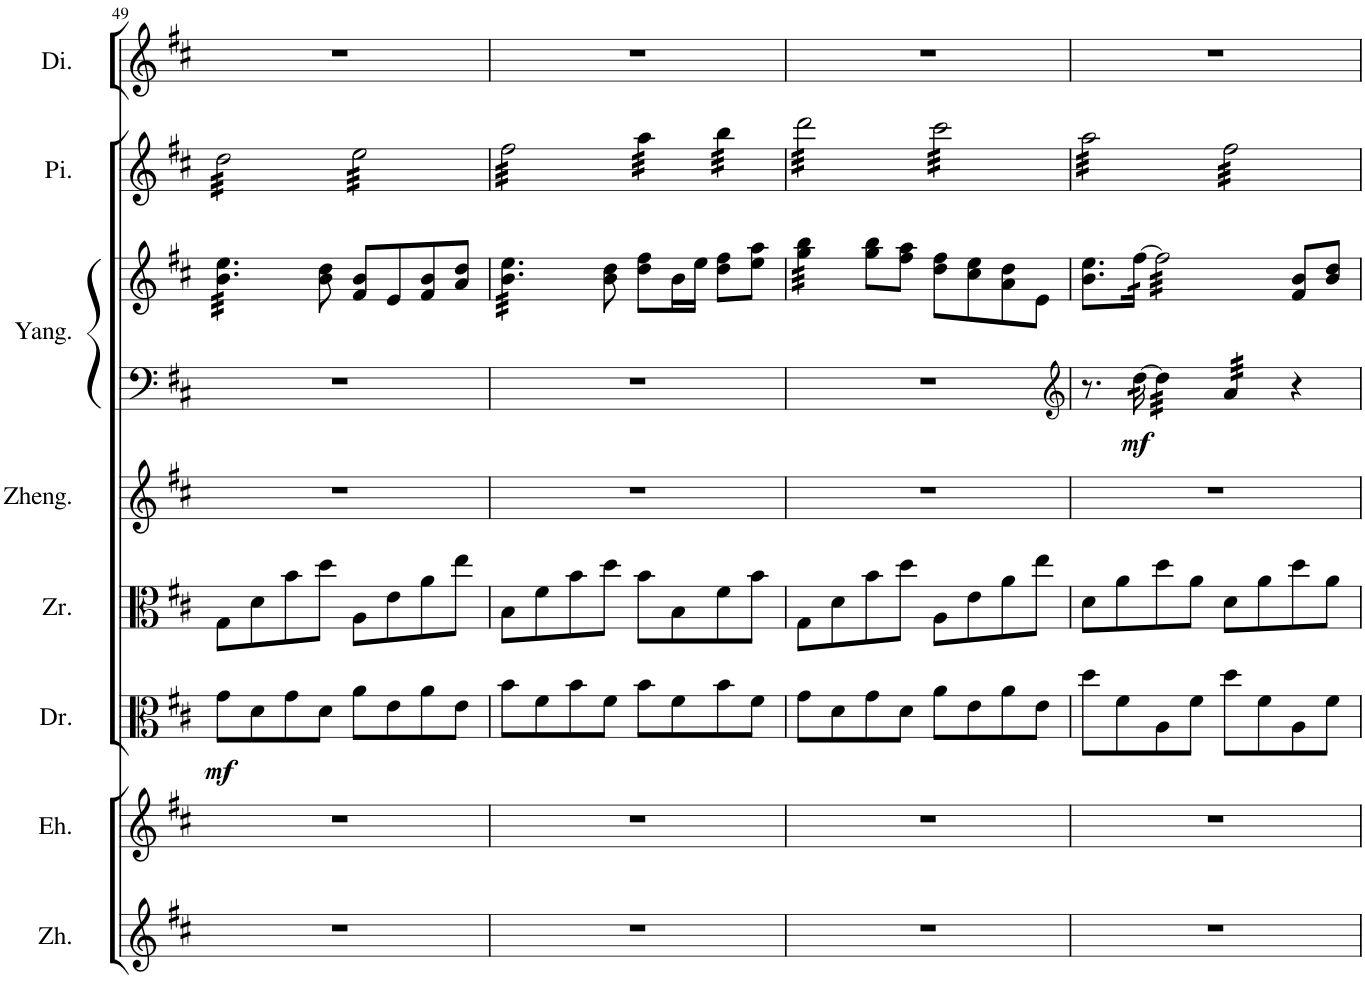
**kern	**kern	**kern	**dynam	**kern	**kern	**kern	**kern	**dynam	**kern	**kern
*part8	*part7	*part6	*part6	*part5	*part4	*part3	*part3	*part3	*part2	*part1
*staff9	*staff8	*staff7	*staff7	*staff6	*staff5	*staff4	*staff3	*staff3/4	*staff2	*staff1
*I"中胡	*I"二胡	*I"大阮	*	*I"中阮	*I"古筝	*I"扬琴	*	*	*I"琵琶	*I"笛箫
!!LO:PB:g=z
*clefG2	*clefG2	*clefC3	*	*clefC3	*clefG2	*clefF4	*clefG2	*	*clefG2	*clefG2
*	*	*Trd7c12	*	*	*	*	*	*	*	*Trd-7c-12
*k[f#c#]	*k[f#c#]	*k[f#c#]	*	*k[f#c#]	*k[f#c#]	*k[f#c#]	*k[f#c#]	*	*k[f#c#]	*k[f#c#]
*M4/4	*M4/4	*M4/4	*	*M4/4	*M4/4	*M4/4	*M4/4	*	*M4/4	*M4/4
=49	=49	=49	=49	=49	=49	=49	=49	=49	=49	=49
!	!	!	!LO:DY:b	!	!	!	!	!	!	!
*	*	*	*	*	*	*	*tremolo	*	*	*
*	*	*	*	*	*	*	*	*	*tremolo	*
1r	1r	8g\L	mf	8G\L	1r	1r	32b\ 32ee\LLL	.	32dd\LLL	1r
.	.	.	.	.	.	.	32b\ 32ee\	.	32dd\	.
.	.	.	.	.	.	.	32b\ 32ee\	.	32dd\	.
.	.	.	.	.	.	.	32b\ 32ee\	.	32dd\	.
.	.	8d\	.	8d\	.	.	32b\ 32ee\	.	32dd\	.
.	.	.	.	.	.	.	32b\ 32ee\	.	32dd\	.
.	.	.	.	.	.	.	32b\ 32ee\	.	32dd\	.
.	.	.	.	.	.	.	32b\ 32ee\	.	32dd\	.
.	.	8g\	.	8b\	.	.	32b\ 32ee\	.	32dd\	.
.	.	.	.	.	.	.	32b\ 32ee\	.	32dd\	.
.	.	.	.	.	.	.	32b\ 32ee\	.	32dd\	.
.	.	.	.	.	.	.	32b\ 32ee\JJJ	.	32dd\	.
*	*	*	*	*	*	*	*Xtremolo	*	*	*
.	.	8d\J	.	8dd\J	.	.	8b\ 8dd\	.	32dd\	.
.	.	.	.	.	.	.	.	.	32dd\	.
.	.	.	.	.	.	.	.	.	32dd\	.
.	.	.	.	.	.	.	.	.	32dd\JJJ	.
.	.	8a\L	.	8A\L	.	.	8f#/ 8b/L	.	32ee\LLL	.
.	.	.	.	.	.	.	.	.	32ee\	.
.	.	.	.	.	.	.	.	.	32ee\	.
.	.	.	.	.	.	.	.	.	32ee\	.
.	.	8e\	.	8e\	.	.	8e/	.	32ee\	.
.	.	.	.	.	.	.	.	.	32ee\	.
.	.	.	.	.	.	.	.	.	32ee\	.
.	.	.	.	.	.	.	.	.	32ee\	.
.	.	8a\	.	8a\	.	.	8f#/ 8b/	.	32ee\	.
.	.	.	.	.	.	.	.	.	32ee\	.
.	.	.	.	.	.	.	.	.	32ee\	.
.	.	.	.	.	.	.	.	.	32ee\	.
.	.	8e\J	.	8ee\J	.	.	8a/ 8dd/J	.	32ee\	.
.	.	.	.	.	.	.	.	.	32ee\	.
.	.	.	.	.	.	.	.	.	32ee\	.
.	.	.	.	.	.	.	.	.	32ee\JJJ	.
=50	=50	=50	=50	=50	=50	=50	=50	=50	=50	=50
*	*	*	*	*	*	*	*tremolo	*	*	*
1r	1r	8b\L	.	8B\L	1r	1r	32b\ 32ee\LLL	.	32ff#\LLL	1r
.	.	.	.	.	.	.	32b\ 32ee\	.	32ff#\	.
.	.	.	.	.	.	.	32b\ 32ee\	.	32ff#\	.
.	.	.	.	.	.	.	32b\ 32ee\	.	32ff#\	.
.	.	8f#\	.	8f#\	.	.	32b\ 32ee\	.	32ff#\	.
.	.	.	.	.	.	.	32b\ 32ee\	.	32ff#\	.
.	.	.	.	.	.	.	32b\ 32ee\	.	32ff#\	.
.	.	.	.	.	.	.	32b\ 32ee\	.	32ff#\	.
.	.	8b\	.	8b\	.	.	32b\ 32ee\	.	32ff#\	.
.	.	.	.	.	.	.	32b\ 32ee\	.	32ff#\	.
.	.	.	.	.	.	.	32b\ 32ee\	.	32ff#\	.
.	.	.	.	.	.	.	32b\ 32ee\JJJ	.	32ff#\	.
*	*	*	*	*	*	*	*Xtremolo	*	*	*
.	.	8f#\J	.	8dd\J	.	.	8b\ 8dd\	.	32ff#\	.
.	.	.	.	.	.	.	.	.	32ff#\	.
.	.	.	.	.	.	.	.	.	32ff#\	.
.	.	.	.	.	.	.	.	.	32ff#\JJJ	.
.	.	8b\L	.	8b\L	.	.	8dd\ 8ff#\L	.	32aa\LLL	.
.	.	.	.	.	.	.	.	.	32aa\	.
.	.	.	.	.	.	.	.	.	32aa\	.
.	.	.	.	.	.	.	.	.	32aa\	.
.	.	8f#\	.	8B\	.	.	16b\L	.	32aa\	.
.	.	.	.	.	.	.	.	.	32aa\	.
.	.	.	.	.	.	.	16ee\JJ	.	32aa\	.
.	.	.	.	.	.	.	.	.	32aa\JJJ	.
.	.	8b\	.	8f#\	.	.	8dd\ 8ff#\L	.	32bb\LLL	.
.	.	.	.	.	.	.	.	.	32bb\	.
.	.	.	.	.	.	.	.	.	32bb\	.
.	.	.	.	.	.	.	.	.	32bb\	.
.	.	8f#\J	.	8b\J	.	.	8ee\ 8aa\J	.	32bb\	.
.	.	.	.	.	.	.	.	.	32bb\	.
.	.	.	.	.	.	.	.	.	32bb\	.
.	.	.	.	.	.	.	.	.	32bb\JJJ	.
=51	=51	=51	=51	=51	=51	=51	=51	=51	=51	=51
*	*	*	*	*	*	*	*tremolo	*	*	*
1r	1r	8g\L	.	8G\L	1r	1r	32gg\ 32bb\LLL	.	32ddd\LLL	1r
.	.	.	.	.	.	.	32gg\ 32bb\	.	32ddd\	.
.	.	.	.	.	.	.	32gg\ 32bb\	.	32ddd\	.
.	.	.	.	.	.	.	32gg\ 32bb\	.	32ddd\	.
.	.	8d\	.	8d\	.	.	32gg\ 32bb\	.	32ddd\	.
.	.	.	.	.	.	.	32gg\ 32bb\	.	32ddd\	.
.	.	.	.	.	.	.	32gg\ 32bb\	.	32ddd\	.
.	.	.	.	.	.	.	32gg\ 32bb\JJJ	.	32ddd\	.
*	*	*	*	*	*	*	*Xtremolo	*	*	*
.	.	8g\	.	8b\	.	.	8gg\ 8bb\L	.	32ddd\	.
.	.	.	.	.	.	.	.	.	32ddd\	.
.	.	.	.	.	.	.	.	.	32ddd\	.
.	.	.	.	.	.	.	.	.	32ddd\	.
.	.	8d\J	.	8dd\J	.	.	8ff#\ 8aa\J	.	32ddd\	.
.	.	.	.	.	.	.	.	.	32ddd\	.
.	.	.	.	.	.	.	.	.	32ddd\	.
.	.	.	.	.	.	.	.	.	32ddd\JJJ	.
.	.	8a\L	.	8A\L	.	.	8dd\ 8ff#\L	.	32ccc#\LLL	.
.	.	.	.	.	.	.	.	.	32ccc#\	.
.	.	.	.	.	.	.	.	.	32ccc#\	.
.	.	.	.	.	.	.	.	.	32ccc#\	.
.	.	8e\	.	8e\	.	.	8cc#\ 8ee\	.	32ccc#\	.
.	.	.	.	.	.	.	.	.	32ccc#\	.
.	.	.	.	.	.	.	.	.	32ccc#\	.
.	.	.	.	.	.	.	.	.	32ccc#\	.
.	.	8a\	.	8a\	.	.	8a\ 8dd\	.	32ccc#\	.
.	.	.	.	.	.	.	.	.	32ccc#\	.
.	.	.	.	.	.	.	.	.	32ccc#\	.
.	.	.	.	.	.	.	.	.	32ccc#\	.
.	.	8e\J	.	8ee\J	.	.	8e\J	.	32ccc#\	.
.	.	.	.	.	.	.	.	.	32ccc#\	.
.	.	.	.	.	.	.	.	.	32ccc#\	.
.	.	.	.	.	.	.	.	.	32ccc#\JJJ	.
=52	=52	=52	=52	=52	=52	=52	=52	=52	=52	=52
*	*	*	*	*	*	*clefG2	*	*	*	*
1r	1r	8dd\L	.	8d\L	1r	8.r	8.b\ 8.ee\L	.	32aa\LLL	1r
.	.	.	.	.	.	.	.	.	32aa\	.
.	.	.	.	.	.	.	.	.	32aa\	.
.	.	.	.	.	.	.	.	.	32aa\	.
.	.	8f#\	.	8a\	.	.	.	.	32aa\	.
.	.	.	.	.	.	.	.	.	32aa\	.
!	!	!	!	!	!	!	!	!LO:DY:b=2	!	!
*	*	*	*	*	*	*tremolo	*	*	*	*
*	*	*	*	*	*	*	*tremolo	*	*	*
.	.	.	.	.	.	[32dd\	[32ff#\	mf	32aa\	.
.	.	.	.	.	.	32dd\	32ff#\JJJ	.	32aa\	.
.	.	8A\	.	8dd\	.	32dd\]LLL	32ff#\]LLL	.	32aa\	.
.	.	.	.	.	.	32dd\	32ff#\	.	32aa\	.
.	.	.	.	.	.	32dd\	32ff#\	.	32aa\	.
.	.	.	.	.	.	32dd\	32ff#\	.	32aa\	.
.	.	8f#\J	.	8a\J	.	32dd\	32ff#\	.	32aa\	.
.	.	.	.	.	.	32dd\	32ff#\	.	32aa\	.
.	.	.	.	.	.	32dd\	32ff#\	.	32aa\	.
.	.	.	.	.	.	32dd\JJJ	32ff#\	.	32aa\JJJ	.
.	.	8dd\L	.	8d\L	.	32a/LLL	32ff#\	.	32ff#\LLL	.
.	.	.	.	.	.	32a/	32ff#\	.	32ff#\	.
.	.	.	.	.	.	32a/	32ff#\	.	32ff#\	.
.	.	.	.	.	.	32a/	32ff#\	.	32ff#\	.
.	.	8f#\	.	8a\	.	32a/	32ff#\	.	32ff#\	.
.	.	.	.	.	.	32a/	32ff#\	.	32ff#\	.
.	.	.	.	.	.	32a/	32ff#\	.	32ff#\	.
.	.	.	.	.	.	32a/JJJ	32ff#\JJJ	.	32ff#\	.
*	*	*	*	*	*	*	*Xtremolo	*	*	*
*	*	*	*	*	*	*Xtremolo	*	*	*	*
.	.	8A\	.	8dd\	.	4r	8f#/ 8b/L	.	32ff#\	.
.	.	.	.	.	.	.	.	.	32ff#\	.
.	.	.	.	.	.	.	.	.	32ff#\	.
.	.	.	.	.	.	.	.	.	32ff#\	.
.	.	8f#\J	.	8a\J	.	.	8b/ 8dd/J	.	32ff#\	.
.	.	.	.	.	.	.	.	.	32ff#\	.
.	.	.	.	.	.	.	.	.	32ff#\	.
.	.	.	.	.	.	.	.	.	32ff#\JJJ	.
*	*	*	*	*	*	*	*	*	*Xtremolo	*
=	=	=	=	=	=	=	=	=	=	=
*-	*-	*-	*-	*-	*-	*-	*-	*-	*-	*-
